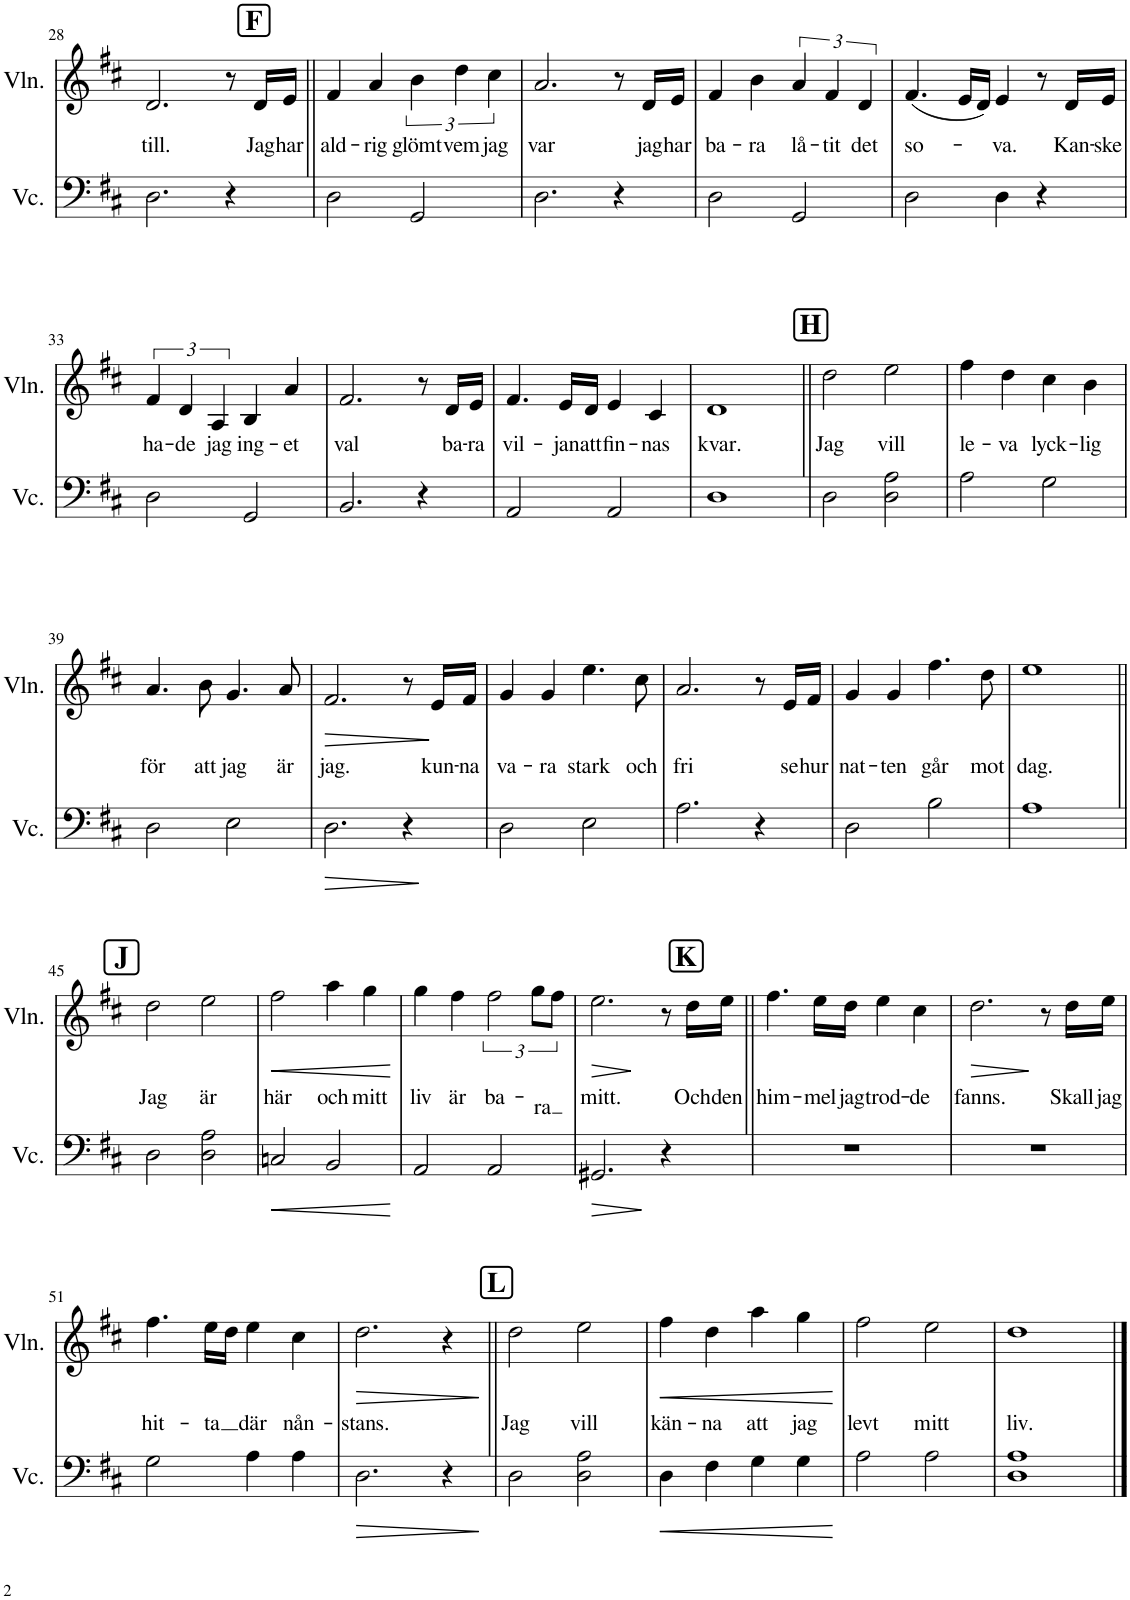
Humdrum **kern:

**kern	**dynam	**kern	**text	**dynam
*part2	*part2	*part1	*part1	*part1
*staff2	*staff2	*staff1	*staff1	*staff1
*I"Violoncello	*	*I"Violin	*	*
*I'Vc.	*	*I'Vln.	*	*
!!LO:PB:g=z
*clefF4	*	*clefG2	*	*
*k[f#c#]	*	*k[f#c#]	*	*
*M4/4	*	*M4/4	*	*
!!LO:REH:place=s1:a:B:cj:fs=14:t=F:qo=3.5
=28	=28	=28	=28	=28
!	!	!	!LO:LY:b	!
2.D\	.	2.d/	till.	.
4r	.	8r	.	.
!	!	!	!LO:LY:b	!
.	.	16d/LL	Jag	.
!	!	!	!LO:LY:b	!
.	.	16e/JJ	har	.
=29||	=29||	=29||	=29||	=29||
!	!	!	!LO:LY:b	!
2D\	.	4f#/	ald-	.
!	!	!	!LO:LY:b	!
.	.	4a/	-rig	.
!	!	!	!LO:LY:b	!
2GG/	.	6b\	glömt	.
!	!	!	!LO:LY:b	!
.	.	6dd\	vem	.
!	!	!	!LO:LY:b	!
.	.	6cc#\	jag	.
=30	=30	=30	=30	=30
!	!	!	!LO:LY:b	!
2.D\	.	2.a/	var	.
4r	.	8r	.	.
!	!	!	!LO:LY:b	!
.	.	16d/LL	jag	.
!	!	!	!LO:LY:b	!
.	.	16e/JJ	har	.
=31	=31	=31	=31	=31
!	!	!	!LO:LY:b	!
2D\	.	4f#/	ba-	.
!	!	!	!LO:LY:b	!
.	.	4b\	-ra	.
!	!	!	!LO:LY:b	!
2GG/	.	6a/	lå-	.
!	!	!	!LO:LY:b	!
.	.	6f#/	-tit	.
!	!	!	!LO:LY:b	!
.	.	6d/	det	.
=32	=32	=32	=32	=32
!	!	!	!LO:LY:b	!
2D\	.	(4.f#/	so-	.
.	.	16e/LL	.	.
.	.	16d/JJ)	.	.
!	!	!	!LO:LY:b	!
4D\	.	4e/	-va.	.
4r	.	8r	.	.
!	!	!	!LO:LY:b	!
.	.	16d/LL	Kan-	.
!	!	!	!LO:LY:b	!
.	.	16e/JJ	-ske	.
!!LO:LB:g=z
=33	=33	=33	=33	=33
!	!	!	!LO:LY:b	!
2D\	.	6f#/	ha-	.
!	!	!	!LO:LY:b	!
.	.	6d/	-de	.
!	!	!	!LO:LY:b	!
.	.	6A/	jag	.
!	!	!	!LO:LY:b	!
2GG/	.	4B/	ing-	.
!	!	!	!LO:LY:b	!
.	.	4a/	-et	.
=34	=34	=34	=34	=34
!	!	!	!LO:LY:b	!
2.BB/	.	2.f#/	val	.
4r	.	8r	.	.
!	!	!	!LO:LY:b	!
.	.	16d/LL	ba-	.
!	!	!	!LO:LY:b	!
.	.	16e/JJ	-ra	.
=35	=35	=35	=35	=35
!	!	!	!LO:LY:b	!
2AA/	.	4.f#/	vil-	.
!	!	!	!LO:LY:b	!
.	.	16e/LL	-jan	.
!	!	!	!LO:LY:b	!
.	.	16d/JJ	att	.
!	!	!	!LO:LY:b	!
2AA/	.	4e/	fin-	.
!	!	!	!LO:LY:b	!
.	.	4c#/	-nas	.
=36	=36	=36	=36	=36
!	!	!	!LO:LY:b	!
1D	.	1d	kvar.	.
!!LO:REH:place=s1:a:B:cj:fs=14:t=H
=37||	=37||	=37||	=37||	=37||
!	!	!	!LO:LY:b	!
2D\	.	2dd\	Jag	.
!	!	!	!LO:LY:b	!
2D\ 2A\	.	2ee\	vill	.
=38	=38	=38	=38	=38
!	!	!	!LO:LY:b	!
2A\	.	4ff#\	le-	.
!	!	!	!LO:LY:b	!
.	.	4dd\	-va	.
!	!	!	!LO:LY:b	!
2G\	.	4cc#\	lyck-	.
!	!	!	!LO:LY:b	!
.	.	4b\	-lig	.
!!LO:LB:g=z
=39	=39	=39	=39	=39
!	!	!	!LO:LY:b	!
2D\	.	4.a/	för	.
!	!	!	!LO:LY:b	!
.	.	8b\	att	.
!	!	!	!LO:LY:b	!
2E\	.	4.g/	jag	.
!	!	!	!LO:LY:b	!
.	.	8a/	är	.
=40	=40	=40	=40	=40
!	!LO:HP:b	!	!LO:LY:b	!LO:HP:b
2.D\	>	2.f#/	jag.	>
4r	.	8r	.	.
!	!	!	!LO:LY:b	!
.	.	16e/LL	kun-	.
!	!	!	!LO:LY:b	!
.	.	16f#/JJ	-na	.
.	]	.	.	]
=41	=41	=41	=41	=41
!	!	!	!LO:LY:b	!
2D\	.	4g/	va-	.
!	!	!	!LO:LY:b	!
.	.	4g/	-ra	.
!	!	!	!LO:LY:b	!
2E\	.	4.ee\	stark	.
!	!	!	!LO:LY:b	!
.	.	8cc#\	och	.
=42	=42	=42	=42	=42
!	!	!	!LO:LY:b	!
2.A\	.	2.a/	fri	.
4r	.	8r	.	.
!	!	!	!LO:LY:b	!
.	.	16e/LL	se	.
!	!	!	!LO:LY:b	!
.	.	16f#/JJ	hur	.
=43	=43	=43	=43	=43
!	!	!	!LO:LY:b	!
2D\	.	4g/	nat-	.
!	!	!	!LO:LY:b	!
.	.	4g/	-ten	.
!	!	!	!LO:LY:b	!
2B\	.	4.ff#\	går	.
!	!	!	!LO:LY:b	!
.	.	8dd\	mot	.
=44	=44	=44	=44	=44
!	!	!	!LO:LY:b	!
1A	.	1ee	dag.	.
!!LO:LB:g=z
!!LO:REH:place=s1:a:B:cj:fs=14:t=J
=45||	=45||	=45||	=45||	=45||
!	!	!	!LO:LY:b	!
2D\	.	2dd\	Jag	.
!	!	!	!LO:LY:b	!
2D\ 2A\	.	2ee\	är	.
=46	=46	=46	=46	=46
!	!LO:HP:b	!	!LO:LY:b	!LO:HP:b
2Cn/	<	2ff#\	här	<
!	!	!	!LO:LY:b	!
2BB/	.	4aa\	och	.
!	!	!	!LO:LY:b	!
.	.	4gg\	mitt	.
.	[	.	.	[
=47	=47	=47	=47	=47
!	!	!	!LO:LY:b	!
2AA/	.	4gg\	liv	.
!	!	!	!LO:LY:b	!
.	.	4ff#\	är	.
!	!	!	!LO:LY:b	!
2AA/	.	3ff#\	ba-	.
!	!	!	!LO:LY:b	!
.	.	12gg\L	-ra	.
.	.	12ff#\J	.	.
!!LO:REH:place=s1:a:B:cj:fs=14:t=K:qo=3.5
=48	=48	=48	=48	=48
!	!LO:HP:b	!	!LO:LY:b	!LO:HP:b
2.GG#X/	>	2.ee\	mitt.	>
4r	.	8r	.	.
!	!	!	!LO:LY:b	!
.	.	16dd\LL	Och	.
!	!	!	!LO:LY:b	!
.	.	16ee\JJ	den	.
.	]	.	.	]
=49||	=49||	=49||	=49||	=49||
!	!	!	!LO:LY:b	!
1r	.	4.ff#\	him-	.
!	!	!	!LO:LY:b	!
.	.	16ee\LL	-mel	.
!	!	!	!LO:LY:b	!
.	.	16dd\JJ	jag	.
!	!	!	!LO:LY:b	!
.	.	4ee\	trod-	.
!	!	!	!LO:LY:b	!
.	.	4cc#\	-de	.
=50	=50	=50	=50	=50
!	!	!	!LO:LY:b	!LO:HP:b
1r	.	2.dd\	fanns.	>
.	.	8r	.	.
!	!	!	!LO:LY:b	!
.	.	16dd\LL	Skall	.
!	!	!	!LO:LY:b	!
.	.	16ee\JJ	jag	.
.	.	.	.	]
!!LO:LB:g=z
=51	=51	=51	=51	=51
!	!	!	!LO:LY:b	!
2G\	.	4.ff#\	hit-	.
!	!	!	!LO:LY:b	!
.	.	16ee\LL	-ta	.
.	.	16dd\JJ	.	.
!	!	!	!LO:LY:b	!
4A\	.	4ee\	där	.
!	!	!	!LO:LY:b	!
4A\	.	4cc#\	nån-	.
=52	=52	=52	=52	=52
!	!LO:HP:b	!	!LO:LY:b	!LO:HP:b
2.D\	>	2.dd\	-stans.	>
4r	.	4r	.	.
.	]	.	.	]
!!LO:REH:place=s1:a:B:cj:fs=14:t=L
=53||	=53||	=53||	=53||	=53||
!	!	!	!LO:LY:b	!
2D\	.	2dd\	Jag	.
!	!	!	!LO:LY:b	!
2D\ 2A\	.	2ee\	vill	.
=54	=54	=54	=54	=54
!	!LO:HP:b	!	!LO:LY:b	!LO:HP:b
4D\	<	4ff#\	kän-	<
!	!	!	!LO:LY:b	!
4F#\	.	4dd\	-na	.
!	!	!	!LO:LY:b	!
4G\	.	4aa\	att	.
!	!	!	!LO:LY:b	!
4G\	.	4gg\	jag	.
.	[	.	.	[
=55	=55	=55	=55	=55
!	!	!	!LO:LY:b	!
2A\	.	2ff#\	levt	.
!	!	!	!LO:LY:b	!
2A\	.	2ee\	mitt	.
=56	=56	=56	=56	=56
!	!	!	!LO:LY:b	!
1D 1A	.	1dd	liv.	.
==	==	==	==	==
*-	*-	*-	*-	*-
